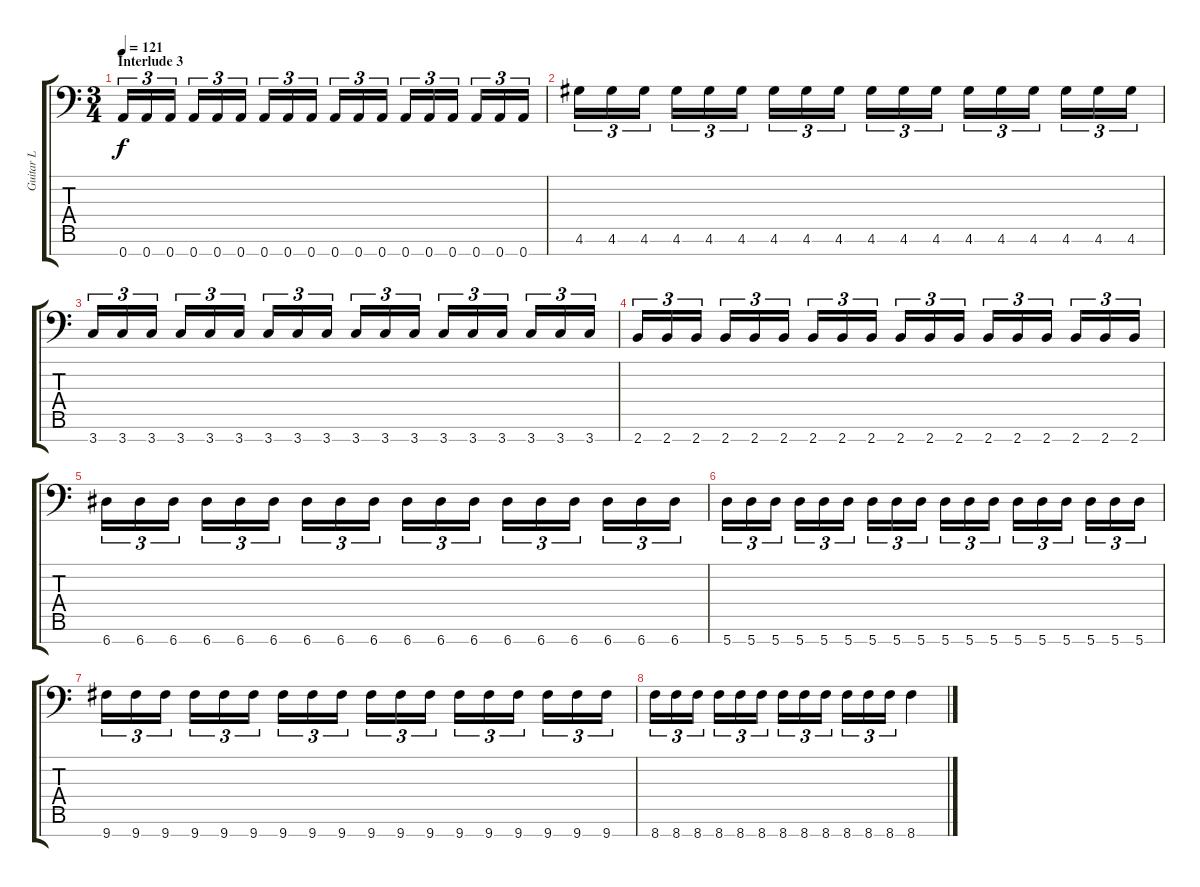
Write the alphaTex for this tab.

\track ("Guitar L" "Guitar L") {instrument distortionguitar}
\staff {score tabs}
\tuning (E4 B3 G3 D3 A2 E2 A1) {hide}
\ts (3 4)
\section ("" "Interlude 3")
\tempo 121
\clef f4
\ks c
0.7.16{tu (3 2) dy f} 0.7.16{tu (3 2)} 0.7.16{tu (3 2) beam splitsecondary} 0.7.16{tu (3 2)} 0.7.16{tu (3 2)} 0.7.16{tu (3 2)} 0.7.16{tu (3 2)} 0.7.16{tu (3 2)} 0.7.16{tu (3 2) beam splitsecondary} 0.7.16{tu (3 2)} 0.7.16{tu (3 2)} 0.7.16{tu (3 2)} 0.7.16{tu (3 2)} 0.7.16{tu (3 2)} 0.7.16{tu (3 2) beam splitsecondary} 0.7.16{tu (3 2)} 0.7.16{tu (3 2)} 0.7.16{tu (3 2)} |
4.6.16{tu (3 2)} 4.6.16{tu (3 2)} 4.6.16{tu (3 2) beam splitsecondary} 4.6.16{tu (3 2)} 4.6.16{tu (3 2)} 4.6.16{tu (3 2)} 4.6.16{tu (3 2)} 4.6.16{tu (3 2)} 4.6.16{tu (3 2) beam splitsecondary} 4.6.16{tu (3 2)} 4.6.16{tu (3 2)} 4.6.16{tu (3 2)} 4.6.16{tu (3 2)} 4.6.16{tu (3 2)} 4.6.16{tu (3 2) beam splitsecondary} 4.6.16{tu (3 2)} 4.6.16{tu (3 2)} 4.6.16{tu (3 2)} |
3.7.16{tu (3 2)} 3.7.16{tu (3 2)} 3.7.16{tu (3 2) beam splitsecondary} 3.7.16{tu (3 2)} 3.7.16{tu (3 2)} 3.7.16{tu (3 2)} 3.7.16{tu (3 2)} 3.7.16{tu (3 2)} 3.7.16{tu (3 2) beam splitsecondary} 3.7.16{tu (3 2)} 3.7.16{tu (3 2)} 3.7.16{tu (3 2)} 3.7.16{tu (3 2)} 3.7.16{tu (3 2)} 3.7.16{tu (3 2) beam splitsecondary} 3.7.16{tu (3 2)} 3.7.16{tu (3 2)} 3.7.16{tu (3 2)} |
2.7.16{tu (3 2)} 2.7.16{tu (3 2)} 2.7.16{tu (3 2) beam splitsecondary} 2.7.16{tu (3 2)} 2.7.16{tu (3 2)} 2.7.16{tu (3 2)} 2.7.16{tu (3 2)} 2.7.16{tu (3 2)} 2.7.16{tu (3 2) beam splitsecondary} 2.7.16{tu (3 2)} 2.7.16{tu (3 2)} 2.7.16{tu (3 2)} 2.7.16{tu (3 2)} 2.7.16{tu (3 2)} 2.7.16{tu (3 2) beam splitsecondary} 2.7.16{tu (3 2)} 2.7.16{tu (3 2)} 2.7.16{tu (3 2)} |
6.7.16{tu (3 2)} 6.7.16{tu (3 2)} 6.7.16{tu (3 2) beam splitsecondary} 6.7.16{tu (3 2)} 6.7.16{tu (3 2)} 6.7.16{tu (3 2)} 6.7.16{tu (3 2)} 6.7.16{tu (3 2)} 6.7.16{tu (3 2) beam splitsecondary} 6.7.16{tu (3 2)} 6.7.16{tu (3 2)} 6.7.16{tu (3 2)} 6.7.16{tu (3 2)} 6.7.16{tu (3 2)} 6.7.16{tu (3 2) beam splitsecondary} 6.7.16{tu (3 2)} 6.7.16{tu (3 2)} 6.7.16{tu (3 2)} |
5.7.16{tu (3 2)} 5.7.16{tu (3 2)} 5.7.16{tu (3 2) beam splitsecondary} 5.7.16{tu (3 2)} 5.7.16{tu (3 2)} 5.7.16{tu (3 2)} 5.7.16{tu (3 2)} 5.7.16{tu (3 2)} 5.7.16{tu (3 2) beam splitsecondary} 5.7.16{tu (3 2)} 5.7.16{tu (3 2)} 5.7.16{tu (3 2)} 5.7.16{tu (3 2)} 5.7.16{tu (3 2)} 5.7.16{tu (3 2) beam splitsecondary} 5.7.16{tu (3 2)} 5.7.16{tu (3 2)} 5.7.16{tu (3 2)} |
9.7.16{tu (3 2)} 9.7.16{tu (3 2)} 9.7.16{tu (3 2) beam splitsecondary} 9.7.16{tu (3 2)} 9.7.16{tu (3 2)} 9.7.16{tu (3 2)} 9.7.16{tu (3 2)} 9.7.16{tu (3 2)} 9.7.16{tu (3 2) beam splitsecondary} 9.7.16{tu (3 2)} 9.7.16{tu (3 2)} 9.7.16{tu (3 2)} 9.7.16{tu (3 2)} 9.7.16{tu (3 2)} 9.7.16{tu (3 2) beam splitsecondary} 9.7.16{tu (3 2)} 9.7.16{tu (3 2)} 9.7.16{tu (3 2)} |
8.7.16{tu (3 2)} 8.7.16{tu (3 2)} 8.7.16{tu (3 2) beam splitsecondary} 8.7.16{tu (3 2)} 8.7.16{tu (3 2)} 8.7.16{tu (3 2)} 8.7.16{tu (3 2)} 8.7.16{tu (3 2)} 8.7.16{tu (3 2) beam splitsecondary} 8.7.16{tu (3 2)} 8.7.16{tu (3 2)} 8.7.16{tu (3 2)} 8.7.4
